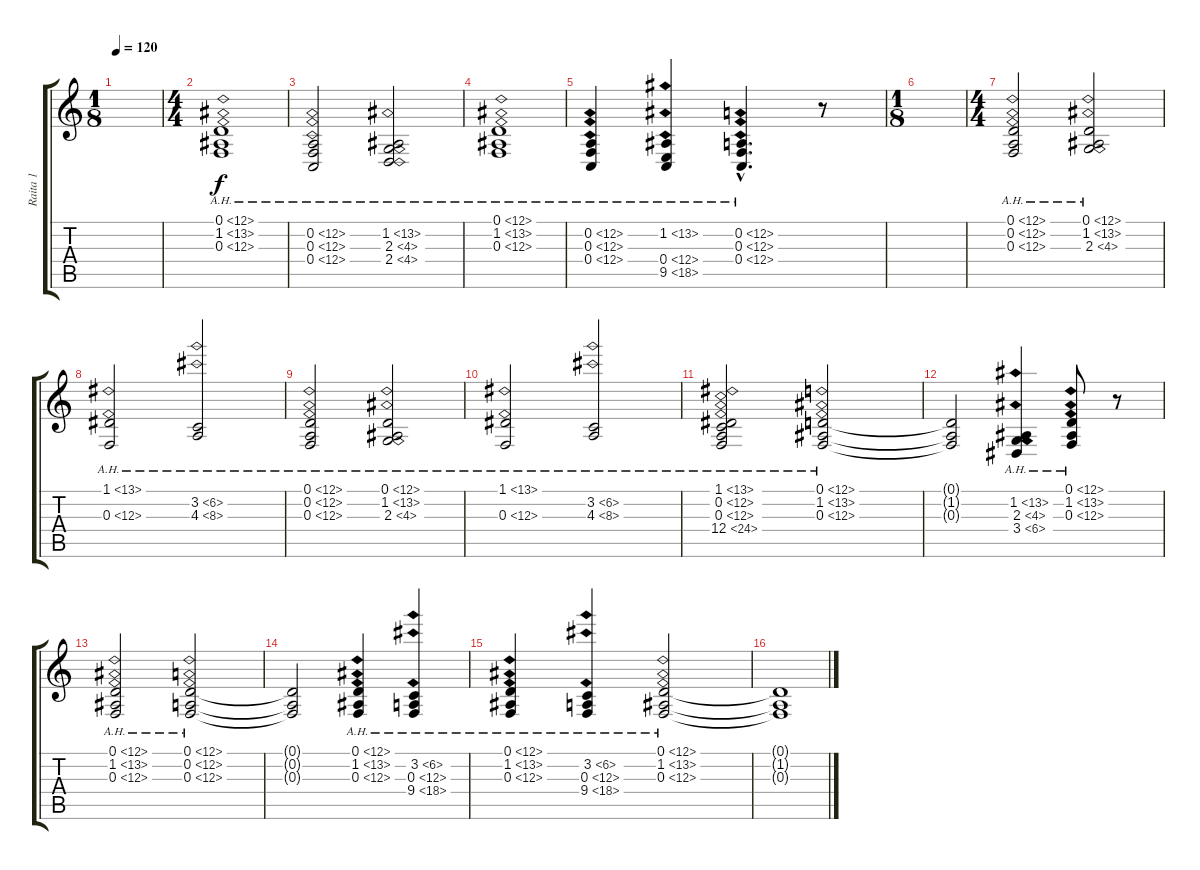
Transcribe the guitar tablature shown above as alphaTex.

\track ("Raita 1" "Raita 1") {instrument stringensemble1}
\staff {score tabs}
\tuning (D4 A3 F3 C3 G2 D2) {hide}
\ts (1 8)
\tempo 120
\clef g2
\ks c
|
\ts (4 4)
(0.1{ah 12} 1.2{ah 12} 0.3{ah 12}).1 |
(0.2{ah 12} 0.3{ah 12} 0.4{ah 12}).2 (1.2{ah 12} 2.3{ah 2} 2.4{ah 2}).2 |
(0.1{ah 12} 1.2{ah 12} 0.3{ah 12}).1 |
(0.2{ah 12} 0.3{ah 12} 0.4{ah 12}).4 (1.2{ah 12} 0.4{ah 12} 9.5{ah 9}).4 (0.2{ah 12 hac} 0.3{ah 12 hac} 0.4{ah 12 hac}).4{d} r.8 |
\ts (1 8)
|
\ts (4 4)
(0.1{ah 12} 0.2{ah 12} 0.3{ah 12}).2 (0.1{ah 12} 1.2{ah 12} 2.3{ah 2}).2 |
(1.1{ah 12} 0.3{ah 12}).2 (3.2{ah 3} 4.3{ah 4}).2 |
(0.1{ah 12} 0.2{ah 12} 0.3{ah 12}).2 (0.1{ah 12} 1.2{ah 12} 2.3{ah 2}).2 |
(1.1{ah 12} 0.3{ah 12}).2 (3.2{ah 3} 4.3{ah 4}).2 |
(1.1{ah 12} 0.2{ah 12} 0.3{ah 12} 12.4{ah 12}).2 (0.1{ah 12} 1.2{ah 12} 0.3{ah 12}).2 |
(0.1{t} 1.2{t} 0.3{t}).2 (1.2{ah 12} 2.3{ah 2} 3.4{ah 3}).4 (0.1{ah 12} 1.2{ah 12} 0.3{ah 12}).8 r.8 |
(0.1{ah 12} 1.2{ah 12} 0.3{ah 12}).2 (0.1{ah 12} 0.2{ah 12} 0.3{ah 12}).2 |
(0.1{t} 0.2{t} 0.3{t}).2 (0.1{ah 12} 1.2{ah 12} 0.3{ah 12}).4 (3.2{ah 3} 0.3{ah 12} 9.4{ah 9}).4 |
(0.1{ah 12} 1.2{ah 12} 0.3{ah 12}).4 (3.2{ah 3} 0.3{ah 12} 9.4{ah 9}).4 (0.1{ah 12} 1.2{ah 12} 0.3{ah 12}).2 |
(0.1{t} 1.2{t} 0.3{t}).1
